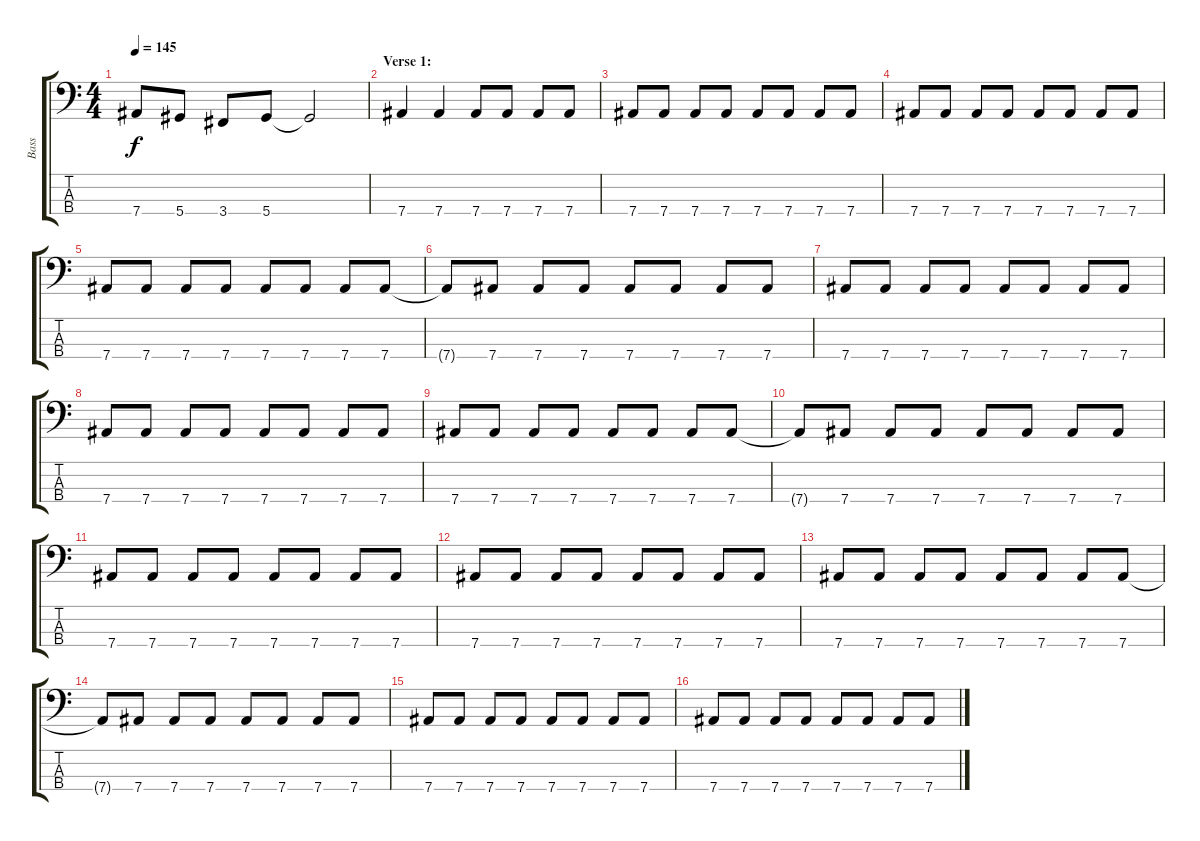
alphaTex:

\track ("Bass" "Bass") {instrument electricbassfinger}
\staff {score tabs}
\tuning (Gb2 Db2 Ab1 Eb1) {hide}
\ts (4 4)
\tempo 145
\clef f4
\ks c
7.4.8{dy f} 5.4.8 3.4.8 5.4.8 5.4{t}.2 |
\section ("" "Verse 1:")
7.4.4 7.4.4 7.4.8 7.4.8 7.4.8 7.4.8 |
7.4.8 7.4.8 7.4.8 7.4.8 7.4.8 7.4.8 7.4.8 7.4.8 |
7.4.8 7.4.8 7.4.8 7.4.8 7.4.8 7.4.8 7.4.8 7.4.8 |
7.4.8 7.4.8 7.4.8 7.4.8 7.4.8 7.4.8 7.4.8 7.4.8 |
7.4{t}.8 7.4.8 7.4.8 7.4.8 7.4.8 7.4.8 7.4.8 7.4.8 |
7.4.8 7.4.8 7.4.8 7.4.8 7.4.8 7.4.8 7.4.8 7.4.8 |
7.4.8 7.4.8 7.4.8 7.4.8 7.4.8 7.4.8 7.4.8 7.4.8 |
7.4.8 7.4.8 7.4.8 7.4.8 7.4.8 7.4.8 7.4.8 7.4.8 |
7.4{t}.8 7.4.8 7.4.8 7.4.8 7.4.8 7.4.8 7.4.8 7.4.8 |
7.4.8 7.4.8 7.4.8 7.4.8 7.4.8 7.4.8 7.4.8 7.4.8 |
7.4.8 7.4.8 7.4.8 7.4.8 7.4.8 7.4.8 7.4.8 7.4.8 |
7.4.8 7.4.8 7.4.8 7.4.8 7.4.8 7.4.8 7.4.8 7.4.8 |
7.4{t}.8 7.4.8 7.4.8 7.4.8 7.4.8 7.4.8 7.4.8 7.4.8 |
7.4.8 7.4.8 7.4.8 7.4.8 7.4.8 7.4.8 7.4.8 7.4.8 |
7.4.8 7.4.8 7.4.8 7.4.8 7.4.8 7.4.8 7.4.8 7.4.8
